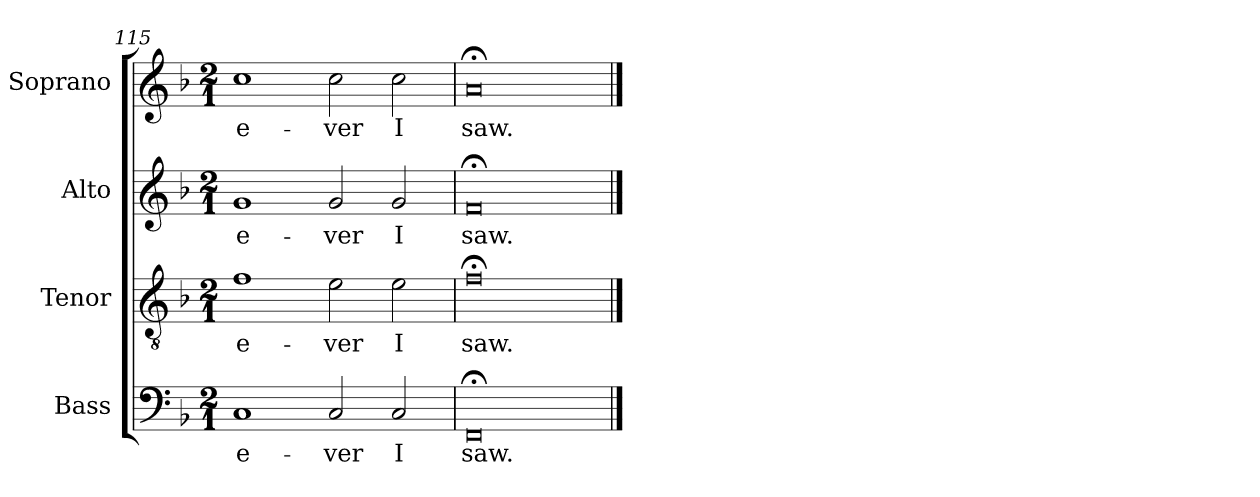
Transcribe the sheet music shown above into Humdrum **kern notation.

**kern	**text	**kern	**text	**kern	**text	**kern	**text
*part4	*part4	*part3	*part3	*part2	*part2	*part1	*part1
*staff4	*staff4	*staff3	*staff3	*staff2	*staff2	*staff1	*staff1
*I"Bass	*	*I"Tenor	*	*I"Alto	*	*I"Soprano	*
*I'B.	*	*I'T.	*	*I'A.	*	*I'S.	*
*clefF4	*	*clefGv2	*	*clefG2	*	*clefG2	*
*	*	*ITrd7c12	*	*	*	*	*
*k[b-]	*	*k[b-]	*	*k[b-]	*	*k[b-]	*
*F:	*	*F:	*	*F:	*	*F:	*
*M2/1	*	*M2/1	*	*M2/1	*	*M2/1	*
=115	=115	=115	=115	=115	=115	=115	=115
!	!LO:LY:b:color=#000000	!	!	!	!	!	!
!	!	!	!LO:LY:b:color=#000000	!	!	!	!
!	!	!	!	!	!LO:LY:b:color=#000000	!	!
!	!	!	!	!	!	!	!LO:LY:b:color=#000000
1Ci	e-	1Fi	e-	1gi	e-	1cci	e-
!	!LO:LY:b:color=#000000	!	!	!	!	!	!
!	!	!	!LO:LY:b:color=#000000	!	!	!	!
!	!	!	!	!	!LO:LY:b:color=#000000	!	!
!	!	!	!	!	!	!	!LO:LY:b:color=#000000
2Ci/	-ver	2Ei\	-ver	2gi/	-ver	2cci\	-ver
!	!LO:LY:b:color=#000000	!	!	!	!	!	!
!	!	!	!LO:LY:b:color=#000000	!	!	!	!
!	!	!	!	!	!LO:LY:b:color=#000000	!	!
!	!	!	!	!	!	!	!LO:LY:b:color=#000000
2Ci/	I	2Ei\	I	2gi/	I	2cci\	I
=116	=116	=116	=116	=116	=116	=116	=116
!	!LO:LY:b:color=#000000	!	!	!	!	!	!
!	!	!	!LO:LY:b:color=#000000	!	!	!	!
!	!	!	!	!	!LO:LY:b:color=#000000	!	!
!	!	!	!	!	!	!	!LO:LY:b:color=#000000
0FF;i	saw.	0F;i	saw.	0f;i	saw.	0a;i	saw.
==	==	==	==	==	==	==	==
*-	*-	*-	*-	*-	*-	*-	*-
